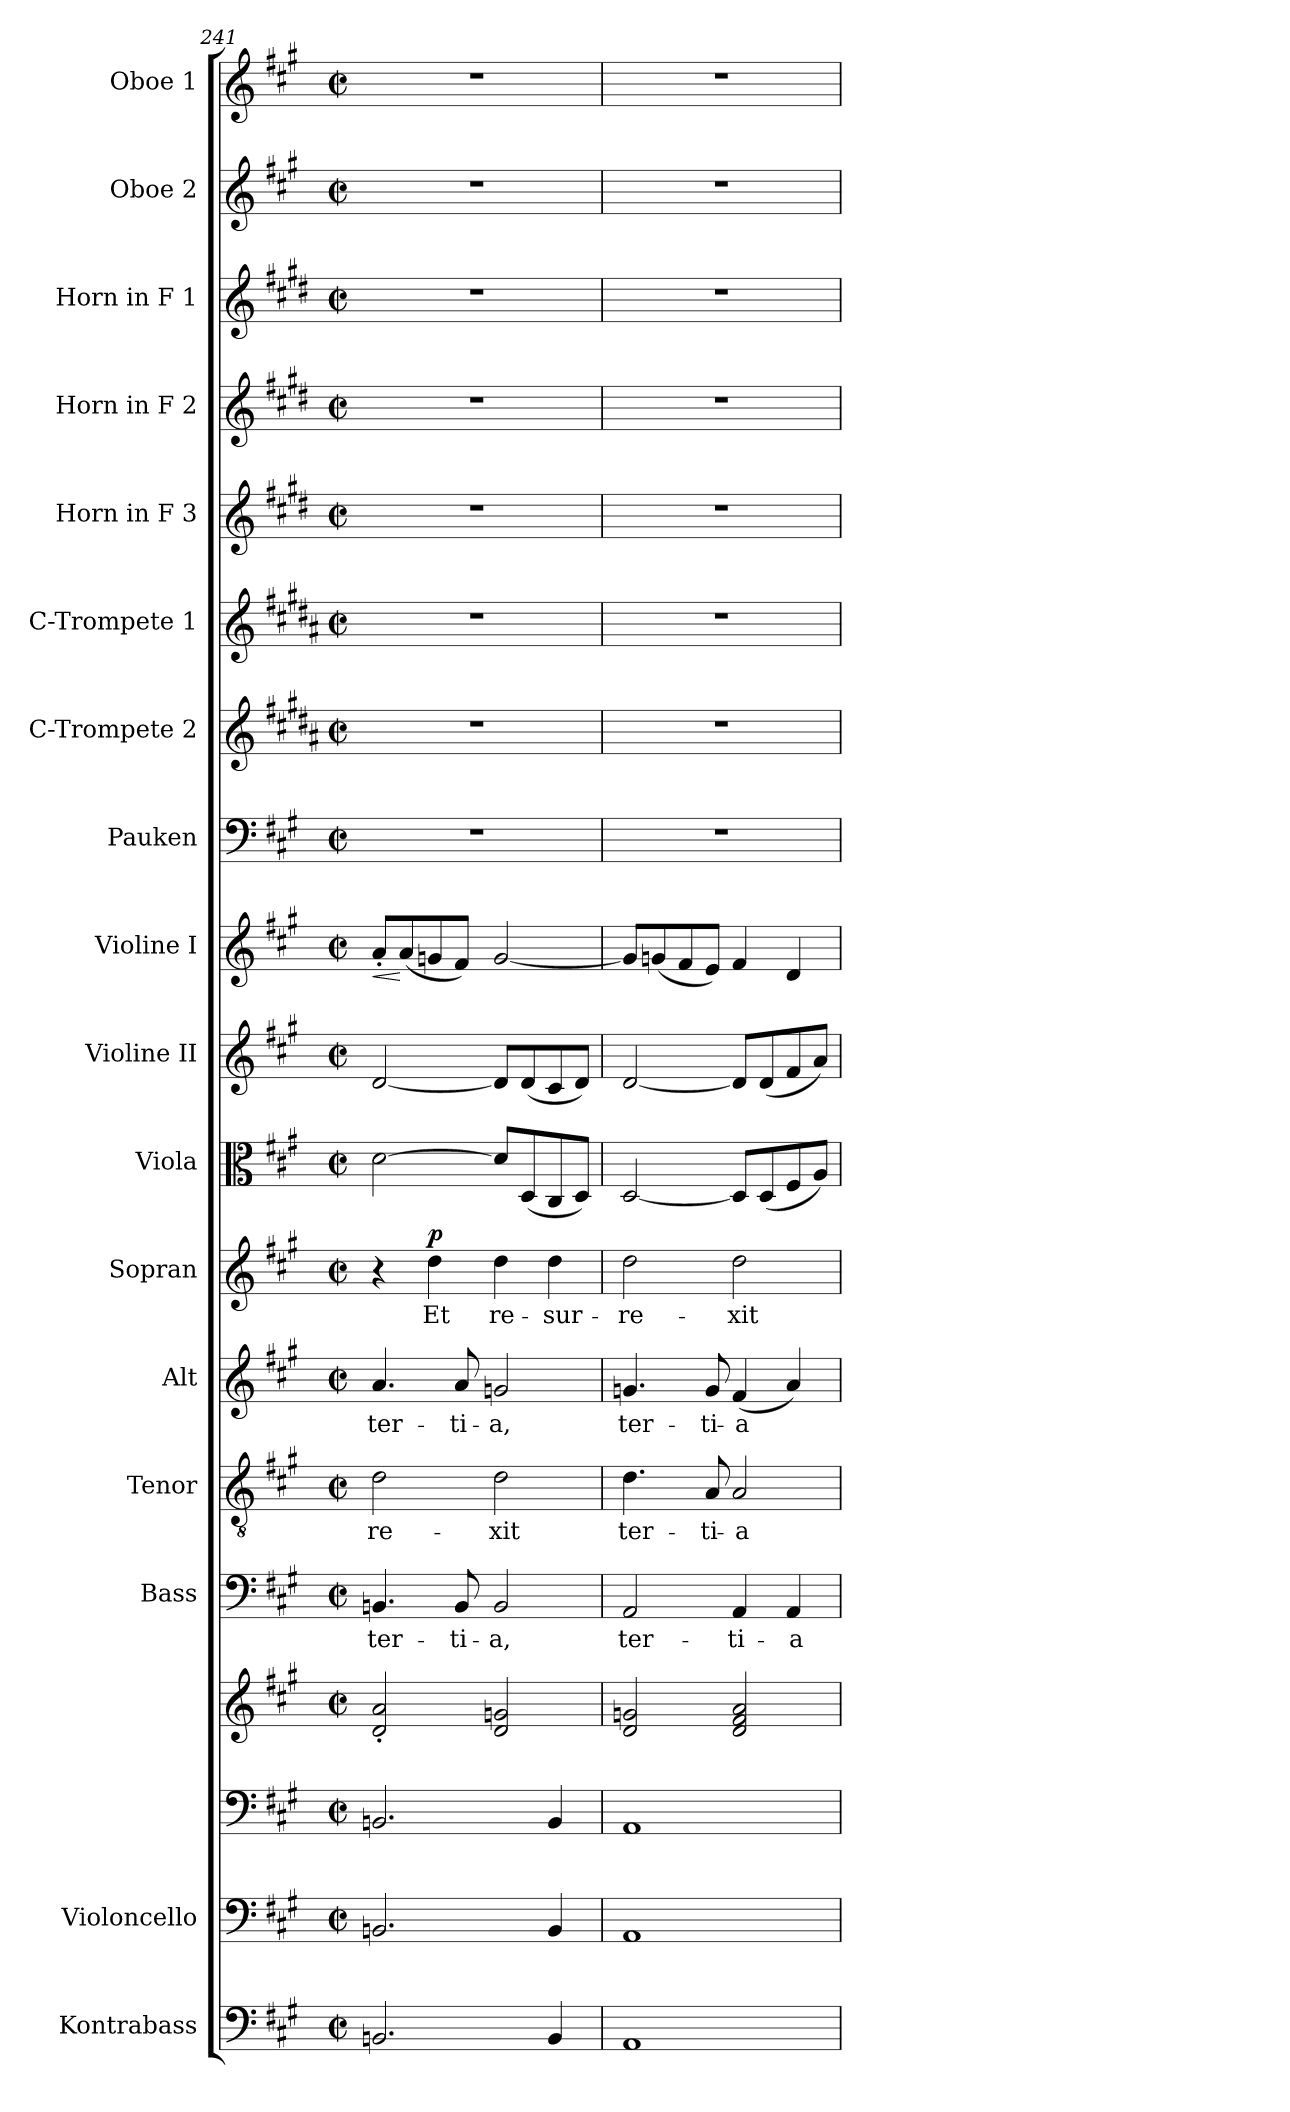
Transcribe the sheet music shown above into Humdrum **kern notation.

**kern	**kern	**kern	**kern	**kern	**text	**kern	**text	**kern	**text	**kern	**text	**dynam	**kern	**kern	**kern	**dynam	**kern	**kern	**kern	**kern	**kern	**kern	**kern	**kern
*part18	*part17	*part16	*part16	*part15	*part15	*part14	*part14	*part13	*part13	*part12	*part12	*part12	*part11	*part10	*part9	*part9	*part8	*part7	*part6	*part5	*part4	*part3	*part2	*part1
*staff19	*staff18	*staff17	*staff16	*staff15	*staff15	*staff14	*staff14	*staff13	*staff13	*staff12	*staff12	*staff12	*staff11	*staff10	*staff9	*staff9	*staff8	*staff7	*staff6	*staff5	*staff4	*staff3	*staff2	*staff1
*I"Kontrabass	*I"Violoncello	*	*	*I"Bass	*	*I"Tenor	*	*I"Alt	*	*I"Sopran	*	*	*I"Viola	*I"Violine II	*I"Violine I	*	*I"Pauken	*I"C-Trompete 2	*I"C-Trompete 1	*I"Horn in F 3	*I"Horn in F 2	*I"Horn in F 1	*I"Oboe 2	*I"Oboe 1
*I'Kb.	*I'Vc.	*	*	*I'B.	*	*I'T.	*	*I'A.	*	*I'S.	*	*	*I'Vla.	*I'Vl. II	*I'Vl. I	*	*I'Pk.	*I'C Trp. 2	*I'C Trp. 1	*	*	*	*I'Ob. 2	*I'Ob. 1
*clefF4	*clefF4	*clefF4	*clefG2	*clefF4	*	*clefGv2	*	*clefG2	*	*clefG2	*	*	*clefC3	*clefG2	*clefG2	*	*clefF4	*clefG2	*clefG2	*clefG2	*clefG2	*clefG2	*clefG2	*clefG2
*ITrd7c12	*	*	*	*	*	*	*	*	*	*	*	*	*	*	*	*	*	*ITrd1c2	*ITrd1c2	*ITrd4c7	*ITrd4c7	*ITrd4c7	*	*
*k[f#c#g#]	*k[f#c#g#]	*k[f#c#g#]	*k[f#c#g#]	*k[f#c#g#]	*	*k[f#c#g#]	*	*k[f#c#g#]	*	*k[f#c#g#]	*	*	*k[f#c#g#]	*k[f#c#g#]	*k[f#c#g#]	*	*k[f#c#g#]	*k[f#c#g#]	*k[f#c#g#]	*k[f#c#g#]	*k[f#c#g#]	*k[f#c#g#]	*k[f#c#g#]	*k[f#c#g#]
*A:	*A:	*A:	*A:	*A:	*	*A:	*	*A:	*	*A:	*	*	*A:	*A:	*A:	*	*A:	*A:	*A:	*A:	*A:	*A:	*A:	*A:
*M2/2	*M2/2	*M2/2	*M2/2	*M2/2	*	*M2/2	*	*M2/2	*	*M2/2	*	*	*M2/2	*M2/2	*M2/2	*	*M2/2	*M2/2	*M2/2	*M2/2	*M2/2	*M2/2	*M2/2	*M2/2
*met(c|)	*met(c|)	*met(c|)	*met(c|)	*met(c|)	*	*met(c|)	*	*met(c|)	*	*met(c|)	*	*	*met(c|)	*met(c|)	*met(c|)	*	*met(c|)	*met(c|)	*met(c|)	*met(c|)	*met(c|)	*met(c|)	*met(c|)	*met(c|)
=241	=241	=241	=241	=241	=241	=241	=241	=241	=241	=241	=241	=241	=241	=241	=241	=241	=241	=241	=241	=241	=241	=241	=241	=241
!	!	!	!	!	!LO:LY:b	!	!LO:LY:b	!	!LO:LY:b	!	!	!	!	!	!	!LO:HP:b	!	!	!	!	!	!	!	!
2.BBBn/	2.BBn/	2.BBn/	2d/'< 2a/'<	4.BBn/	ter-	2d\	-re-	4.a/	ter-	4r	.	.	[2d\	[2d/	8a'</L	<	1r	1r	1r	1r	1r	1r	1r	1r
.	.	.	.	.	.	.	.	.	.	.	.	.	.	.	(<8a/	[	.	.	.	.	.	.	.	.
!	!	!	!	!	!	!	!	!	!	!	!LO:LY:b	!LO:DY:a	!	!	!	!	!	!	!	!	!	!	!	!
.	.	.	.	.	.	.	.	.	.	4dd\	Et	p	.	.	8gn/	.	.	.	.	.	.	.	.	.
!	!	!	!	!	!LO:LY:b	!	!	!	!LO:LY:b	!	!	!	!	!	!	!	!	!	!	!	!	!	!	!
.	.	.	.	8BB/	-ti-	.	.	8a/	-ti-	.	.	.	.	.	8f#/J)	.	.	.	.	.	.	.	.	.
!	!	!	!	!	!LO:LY:b	!	!LO:LY:b	!	!LO:LY:b	!	!LO:LY:b	!	!	!	!	!	!	!	!	!	!	!	!	!
.	.	.	2d/ 2gn/	2BB/	-a,	2d\	-xit	2gn/	-a,	4dd\	re-	.	8d/L]	8d/L]	[2g/	.	.	.	.	.	.	.	.	.
.	.	.	.	.	.	.	.	.	.	.	.	.	(<8D/	(<8d/	.	.	.	.	.	.	.	.	.	.
!	!	!	!	!	!	!	!	!	!	!	!LO:LY:b	!	!	!	!	!	!	!	!	!	!	!	!	!
4BBB/	4BB/	4BB/	.	.	.	.	.	.	.	4dd\	-sur-	.	8C#/	8c#/	.	.	.	.	.	.	.	.	.	.
.	.	.	.	.	.	.	.	.	.	.	.	.	8D/J)	8d/J)	.	.	.	.	.	.	.	.	.	.
=242	=242	=242	=242	=242	=242	=242	=242	=242	=242	=242	=242	=242	=242	=242	=242	=242	=242	=242	=242	=242	=242	=242	=242	=242
!	!	!	!	!	!LO:LY:b	!	!LO:LY:b	!	!LO:LY:b	!	!LO:LY:b	!	!	!	!	!	!	!	!	!	!	!	!	!
1AAA	1AA	1AA	2d/ 2gn/	2AA/	ter-	4.d\	ter-	4.gn/	ter-	2dd\	-re-	.	[2D/	[2d/	8g/L]	.	1r	1r	1r	1r	1r	1r	1r	1r
.	.	.	.	.	.	.	.	.	.	.	.	.	.	.	(<8gn/	.	.	.	.	.	.	.	.	.
.	.	.	.	.	.	.	.	.	.	.	.	.	.	.	8f#/	.	.	.	.	.	.	.	.	.
!	!	!	!	!	!	!	!LO:LY:b	!	!LO:LY:b	!	!	!	!	!	!	!	!	!	!	!	!	!	!	!
.	.	.	.	.	.	8A/	-ti-	8g/	-ti-	.	.	.	.	.	8e/J)	.	.	.	.	.	.	.	.	.
!	!	!	!	!	!LO:LY:b	!	!LO:LY:b	!	!LO:LY:b	!	!LO:LY:b	!	!	!	!	!	!	!	!	!	!	!	!	!
.	.	.	2d/ 2f#/ 2a/	4AA/	-ti-	2A/	-a	(<4f#/	-a	2dd\	-xit	.	8D/L]	8d/L]	4f#/	.	.	.	.	.	.	.	.	.
.	.	.	.	.	.	.	.	.	.	.	.	.	(<8D/	(<8d/	.	.	.	.	.	.	.	.	.	.
!	!	!	!	!	!LO:LY:b	!	!	!	!	!	!	!	!	!	!	!	!	!	!	!	!	!	!	!
.	.	.	.	4AA/	-a	.	.	4a/)	.	.	.	.	8F#/	8f#/	4d/	.	.	.	.	.	.	.	.	.
.	.	.	.	.	.	.	.	.	.	.	.	.	8A/J)	8a/J)	.	.	.	.	.	.	.	.	.	.
=	=	=	=	=	=	=	=	=	=	=	=	=	=	=	=	=	=	=	=	=	=	=	=	=
*-	*-	*-	*-	*-	*-	*-	*-	*-	*-	*-	*-	*-	*-	*-	*-	*-	*-	*-	*-	*-	*-	*-	*-	*-
